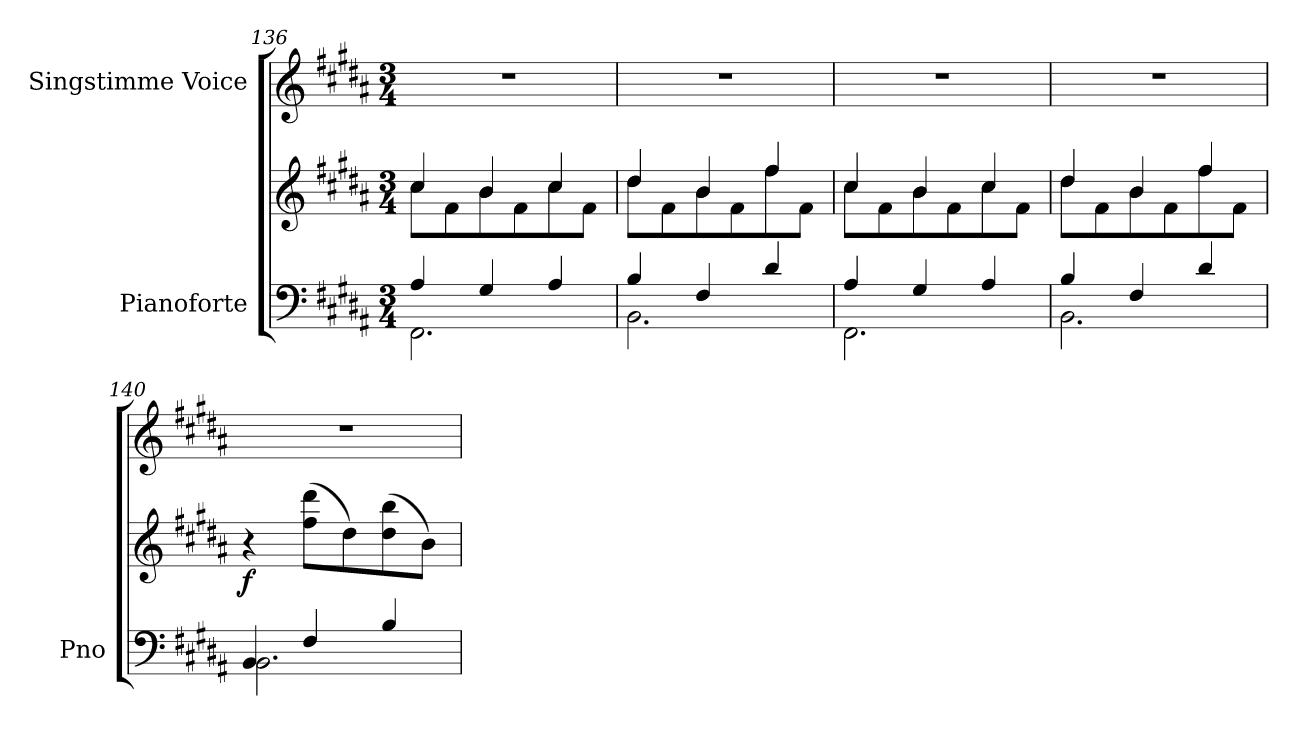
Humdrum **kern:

**kern	**kern	**dynam	**kern
*part2	*part2	*part2	*part1
*staff3	*staff2	*staff2/3	*staff1
*I"Pianoforte	*	*	*I"Singstimme Voice
*I'Pno	*	*	*
*clefF4	*clefG2	*	*clefG2
*k[f#c#g#d#a#]	*k[f#c#g#d#a#]	*	*k[f#c#g#d#a#]
*M3/4	*M3/4	*	*M3/4
=136	=136	=136	=136
*^	*^	*	*
4A#/	2.FF#\	4cc#/	8cc#\L	.	2.r
.	.	.	8f#\	.	.
4G#/	.	4b/	8b\	.	.
.	.	.	8f#\	.	.
4A#/	.	4cc#/	8cc#\	.	.
.	.	.	8f#\J	.	.
=137	=137	=137	=137	=137	=137
4B/	2.BB\	4dd#/	8dd#\L	.	2.r
.	.	.	8f#\	.	.
4F#/	.	4b/	8b\	.	.
.	.	.	8f#\	.	.
4d#/	.	4ff#/	8ff#\	.	.
.	.	.	8f#\J	.	.
=138	=138	=138	=138	=138	=138
4A#/	2.FF#\	4cc#/	8cc#\L	.	2.r
.	.	.	8f#\	.	.
4G#/	.	4b/	8b\	.	.
.	.	.	8f#\	.	.
4A#/	.	4cc#/	8cc#\	.	.
.	.	.	8f#\J	.	.
=139	=139	=139	=139	=139	=139
4B/	2.BB\	4dd#/	8dd#\L	.	2.r
.	.	.	8f#\	.	.
4F#/	.	4b/	8b\	.	.
.	.	.	8f#\	.	.
4d#/	.	4ff#/	8ff#\	.	.
.	.	.	8f#\J	.	.
=140	=140	=140	=140	=140	=140
!	!	!	!	!LO:DY:b	!
*	*	*v	*v	*	*
4BB/	2.BB\	4r	f	2.r
4F#/	.	(8ff#\ 8ddd#\L	.	.
.	.	8dd#\)	.	.
4B/	.	(8dd#\ 8bb\	.	.
.	.	8b\J)	.	.
*v	*v	*	*	*
=	=	=	=
*-	*-	*-	*-
